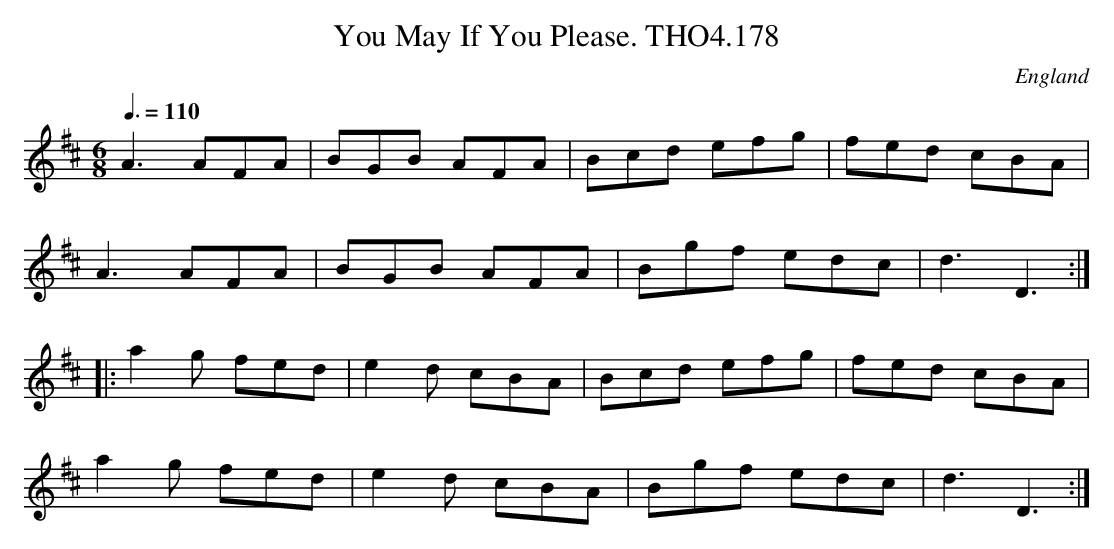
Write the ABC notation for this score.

X:1
T:You May If You Please. THO4.178
O:England
M:6/8
L:1/8
Q:3/8=110
K:D major
A3 AFA|BGB AFA|Bcd efg|fed cBA|
A3 AFA|BGB AFA|Bgf edc|d3D3:|
|:a2 g fed|e2 d cBA|Bcd efg|fed cBA|
a2 g fed|e2 d cBA|Bgf edc|d3D3:|
